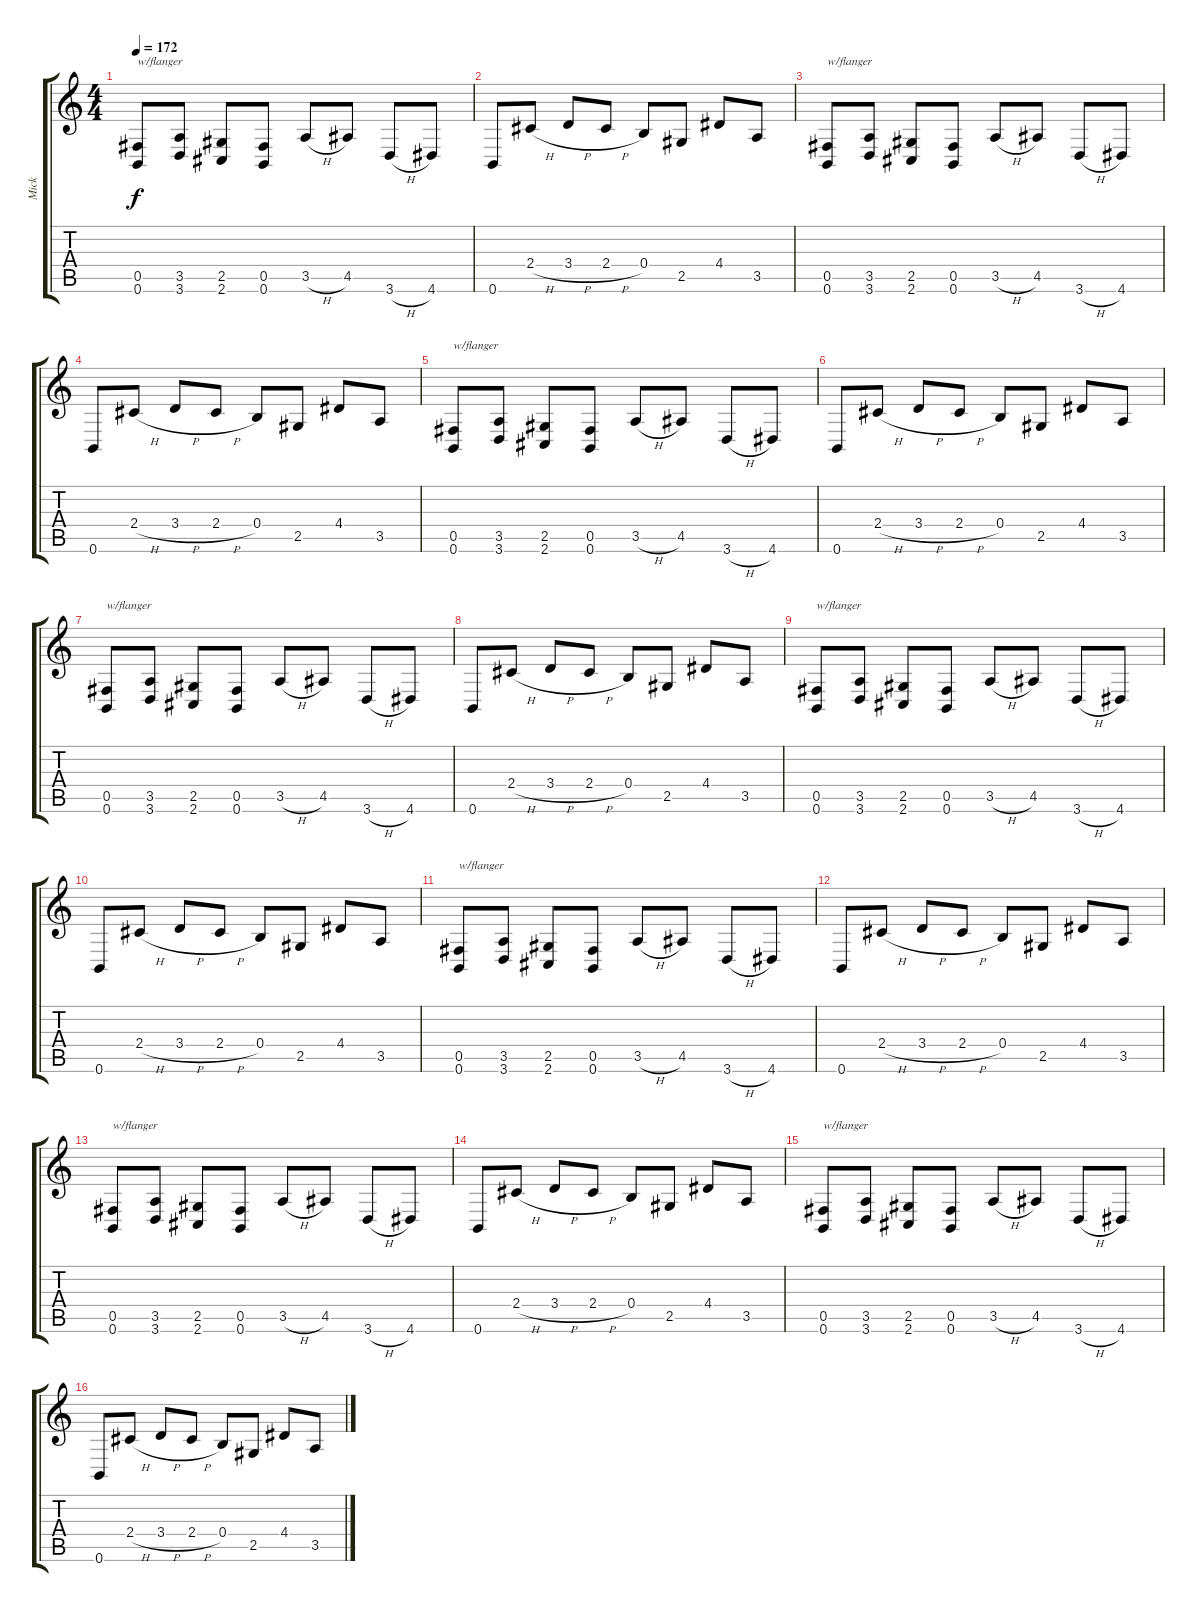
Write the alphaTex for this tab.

\track ("Mick" "Mick") {instrument distortionguitar}
\staff {score tabs}
\tuning (Db4 Ab3 E3 B2 Gb2 B1) {hide}
\ts (4 4)
\tempo 172
\clef g2
\ks c
(0.5 0.6).8{txt "w/flanger" dy f} (3.5 3.6).8 (2.5 2.6).8 (0.5 0.6).8 3.5{h}.8 4.5.8 3.6{h}.8 4.6.8 |
0.6.8 2.4{h}.8 3.4{h}.8 2.4{h}.8 0.4.8 2.5.8 4.4.8 3.5.8 |
(0.5 0.6).8{txt "w/flanger"} (3.5 3.6).8 (2.5 2.6).8 (0.5 0.6).8 3.5{h}.8 4.5.8 3.6{h}.8 4.6.8 |
0.6.8 2.4{h}.8 3.4{h}.8 2.4{h}.8 0.4.8 2.5.8 4.4.8 3.5.8 |
(0.5 0.6).8{txt "w/flanger"} (3.5 3.6).8 (2.5 2.6).8 (0.5 0.6).8 3.5{h}.8 4.5.8 3.6{h}.8 4.6.8 |
0.6.8 2.4{h}.8 3.4{h}.8 2.4{h}.8 0.4.8 2.5.8 4.4.8 3.5.8 |
(0.5 0.6).8{txt "w/flanger"} (3.5 3.6).8 (2.5 2.6).8 (0.5 0.6).8 3.5{h}.8 4.5.8 3.6{h}.8 4.6.8 |
0.6.8 2.4{h}.8 3.4{h}.8 2.4{h}.8 0.4.8 2.5.8 4.4.8 3.5.8 |
(0.5 0.6).8{txt "w/flanger"} (3.5 3.6).8 (2.5 2.6).8 (0.5 0.6).8 3.5{h}.8 4.5.8 3.6{h}.8 4.6.8 |
0.6.8 2.4{h}.8 3.4{h}.8 2.4{h}.8 0.4.8 2.5.8 4.4.8 3.5.8 |
(0.5 0.6).8{txt "w/flanger"} (3.5 3.6).8 (2.5 2.6).8 (0.5 0.6).8 3.5{h}.8 4.5.8 3.6{h}.8 4.6.8 |
0.6.8 2.4{h}.8 3.4{h}.8 2.4{h}.8 0.4.8 2.5.8 4.4.8 3.5.8 |
(0.5 0.6).8{txt "w/flanger"} (3.5 3.6).8 (2.5 2.6).8 (0.5 0.6).8 3.5{h}.8 4.5.8 3.6{h}.8 4.6.8 |
0.6.8 2.4{h}.8 3.4{h}.8 2.4{h}.8 0.4.8 2.5.8 4.4.8 3.5.8 |
(0.5 0.6).8{txt "w/flanger"} (3.5 3.6).8 (2.5 2.6).8 (0.5 0.6).8 3.5{h}.8 4.5.8 3.6{h}.8 4.6.8 |
0.6.8 2.4{h}.8 3.4{h}.8 2.4{h}.8 0.4.8 2.5.8 4.4.8 3.5.8
